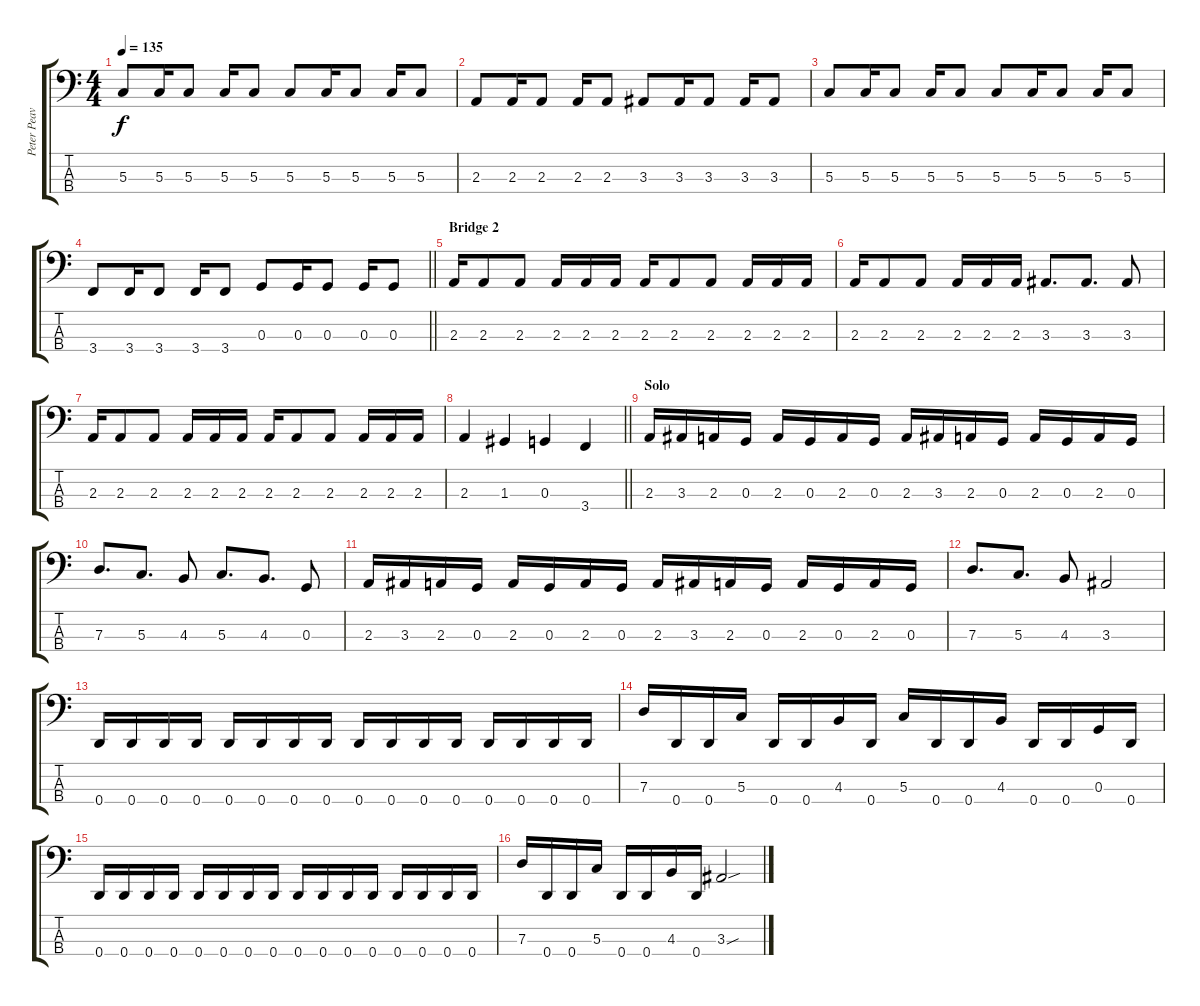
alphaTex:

\track ("Peter Peavy Wagner" "Peter Peav") {instrument electricbassfinger}
\staff {score tabs}
\tuning (F2 C2 G1 D1) {hide}
\ts (4 4)
\tempo 135
\clef f4
\ks c
5.3.8{dy f} 5.3.16 5.3.8 5.3.16 5.3.8 5.3.8 5.3.16 5.3.8 5.3.16 5.3.8 |
2.3.8 2.3.16 2.3.8 2.3.16 2.3.8 3.3.8 3.3.16 3.3.8 3.3.16 3.3.8 |
5.3.8 5.3.16 5.3.8 5.3.16 5.3.8 5.3.8 5.3.16 5.3.8 5.3.16 5.3.8 |
\barLineRight lightlight
3.4.8 3.4.16 3.4.8 3.4.16 3.4.8 0.3.8 0.3.16 0.3.8 0.3.16 0.3.8 |
\section ("" "Bridge 2")
2.3.16 2.3.8 2.3.8 2.3.16 2.3.16 2.3.16 2.3.16 2.3.8 2.3.8 2.3.16 2.3.16 2.3.16 |
2.3.16 2.3.8 2.3.8 2.3.16 2.3.16 2.3.16 3.3.8{d} 3.3.8{d} 3.3.8 |
2.3.16 2.3.8 2.3.8 2.3.16 2.3.16 2.3.16 2.3.16 2.3.8 2.3.8 2.3.16 2.3.16 2.3.16 |
\barLineRight lightlight
2.3.4 1.3.4 0.3.4 3.4.4 |
\section ("" "Solo")
2.3.16 3.3.16 2.3.16 0.3.16 2.3.16 0.3.16 2.3.16 0.3.16 2.3.16 3.3.16 2.3.16 0.3.16 2.3.16 0.3.16 2.3.16 0.3.16 |
7.3.8{d} 5.3.8{d} 4.3.8 5.3.8{d} 4.3.8{d} 0.3.8 |
2.3.16 3.3.16 2.3.16 0.3.16 2.3.16 0.3.16 2.3.16 0.3.16 2.3.16 3.3.16 2.3.16 0.3.16 2.3.16 0.3.16 2.3.16 0.3.16 |
7.3.8{d} 5.3.8{d} 4.3.8 3.3.2 |
0.4.16 0.4.16 0.4.16 0.4.16 0.4.16 0.4.16 0.4.16 0.4.16 0.4.16 0.4.16 0.4.16 0.4.16 0.4.16 0.4.16 0.4.16 0.4.16 |
7.3.16 0.4.16 0.4.16 5.3.16 0.4.16 0.4.16 4.3.16 0.4.16 5.3.16 0.4.16 0.4.16 4.3.16 0.4.16 0.4.16 0.3.16 0.4.16 |
0.4.16 0.4.16 0.4.16 0.4.16 0.4.16 0.4.16 0.4.16 0.4.16 0.4.16 0.4.16 0.4.16 0.4.16 0.4.16 0.4.16 0.4.16 0.4.16 |
7.3.16 0.4.16 0.4.16 5.3.16 0.4.16 0.4.16 4.3.16 0.4.16 3.3{sou}.2
